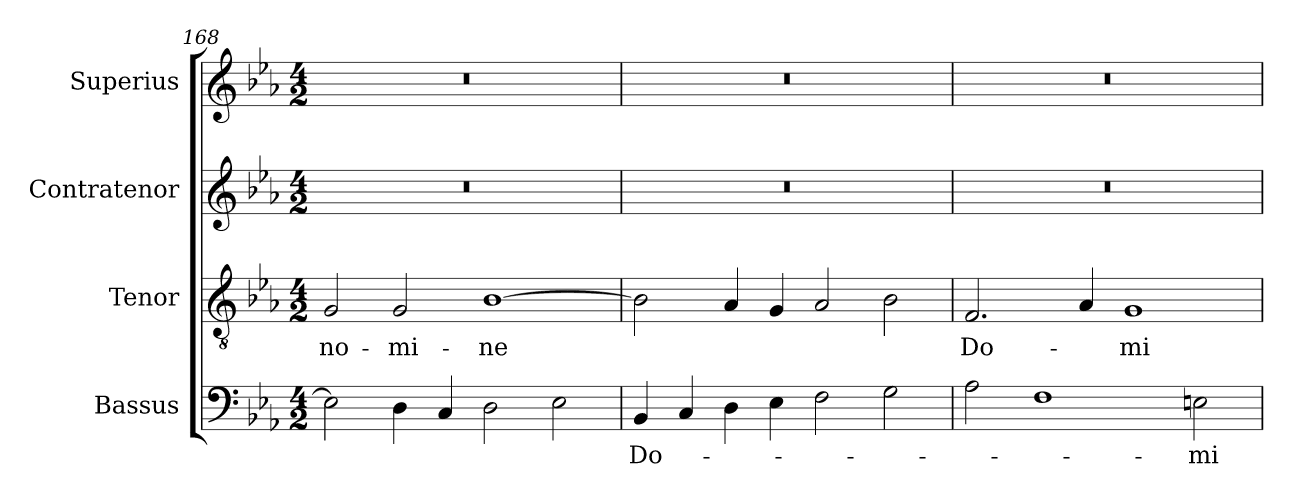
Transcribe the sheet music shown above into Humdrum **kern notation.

**kern	**text	**kern	**text	**kern	**kern
*part4	*part4	*part3	*part3	*part2	*part1
*staff4	*staff4	*staff3	*staff3	*staff2	*staff1
*I"Bassus	*	*I"Tenor	*	*I"Contratenor	*I"Superius
*I'B.	*	*I'T.	*	*	*
*clefF4	*	*clefGv2	*	*clefG2	*clefG2
*	*	*ITrd7c12	*	*ITrd7c12	*
*k[b-e-a-]	*	*k[b-e-a-]	*	*k[b-e-a-]	*k[b-e-a-]
*E-:	*	*E-:	*	*E-:	*E-:
*M4/2	*	*M4/2	*	*M4/2	*M4/2
=168	=168	=168	=168	=168	=168
!	!	!	!LO:LY:b:color=#000000	!LO:N:vis=1	!LO:N:vis=1
2E-i\]	.	2GGi/	no-	0r	0r
!	!	!	!LO:LY:b:color=#000000	!	!
4Di\	.	2GGi/	-mi-	.	.
4Ci/	.	.	.	.	.
!	!	!	!LO:LY:b:color=#000000	!	!
2Di\	.	[>1BB-i	-ne	.	.
2E-i\	.	.	.	.	.
!!LO:LB:g=z
=169	=169	=169	=169	=169	=169
!	!LO:LY:b:color=#000000	!	!	!LO:N:vis=1	!LO:N:vis=1
4BB-i/	Do-	2BB-i\]	.	0r	0r
4Ci/	.	.	.	.	.
4Di\	.	4AA-i/	.	.	.
4E-i\	.	4GGi/	.	.	.
2Fi\	.	2AA-i/	.	.	.
2Gi\	.	2BB-i\	.	.	.
=170	=170	=170	=170	=170	=170
!	!	!	!LO:LY:b:color=#000000	!LO:N:vis=1	!LO:N:vis=1
2A-i\	.	2.FFi/	Do-	0r	0r
1Fi	.	.	.	.	.
.	.	4AA-i/	.	.	.
!	!	!	!LO:LY:b:color=#000000	!	!
.	.	1GGi	-mi-	.	.
!	!LO:LY:b:color=#000000	!	!	!	!
2Ei\	-mi-	.	.	.	.
=	=	=	=	=	=
*-	*-	*-	*-	*-	*-
